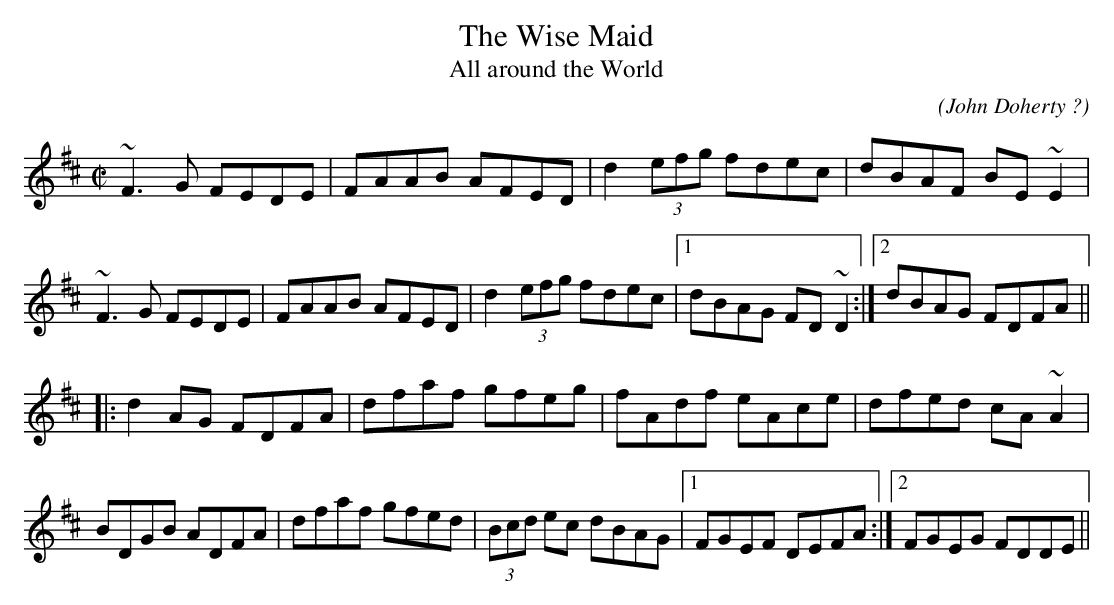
X:1
T:Wise Maid, The
T:All around the World
C:(John Doherty ?)
M:C|
K:D
~F3G FEDE|FAAB AFED|d2 (3efg fdec|dBAF BE~E2|
~F3G FEDE|FAAB AFED|d2 (3efg fdec|1 dBAG FD ~D2:|2 dBAG FDFA||
|:d2AG FDFA|dfaf gfeg|fAdf eAce|dfed cA~A2|
BDGB ADFA|dfaf gfed|(3Bcd ec dBAG|1 FGEF DEFA:|2 FGEG FDDE||
